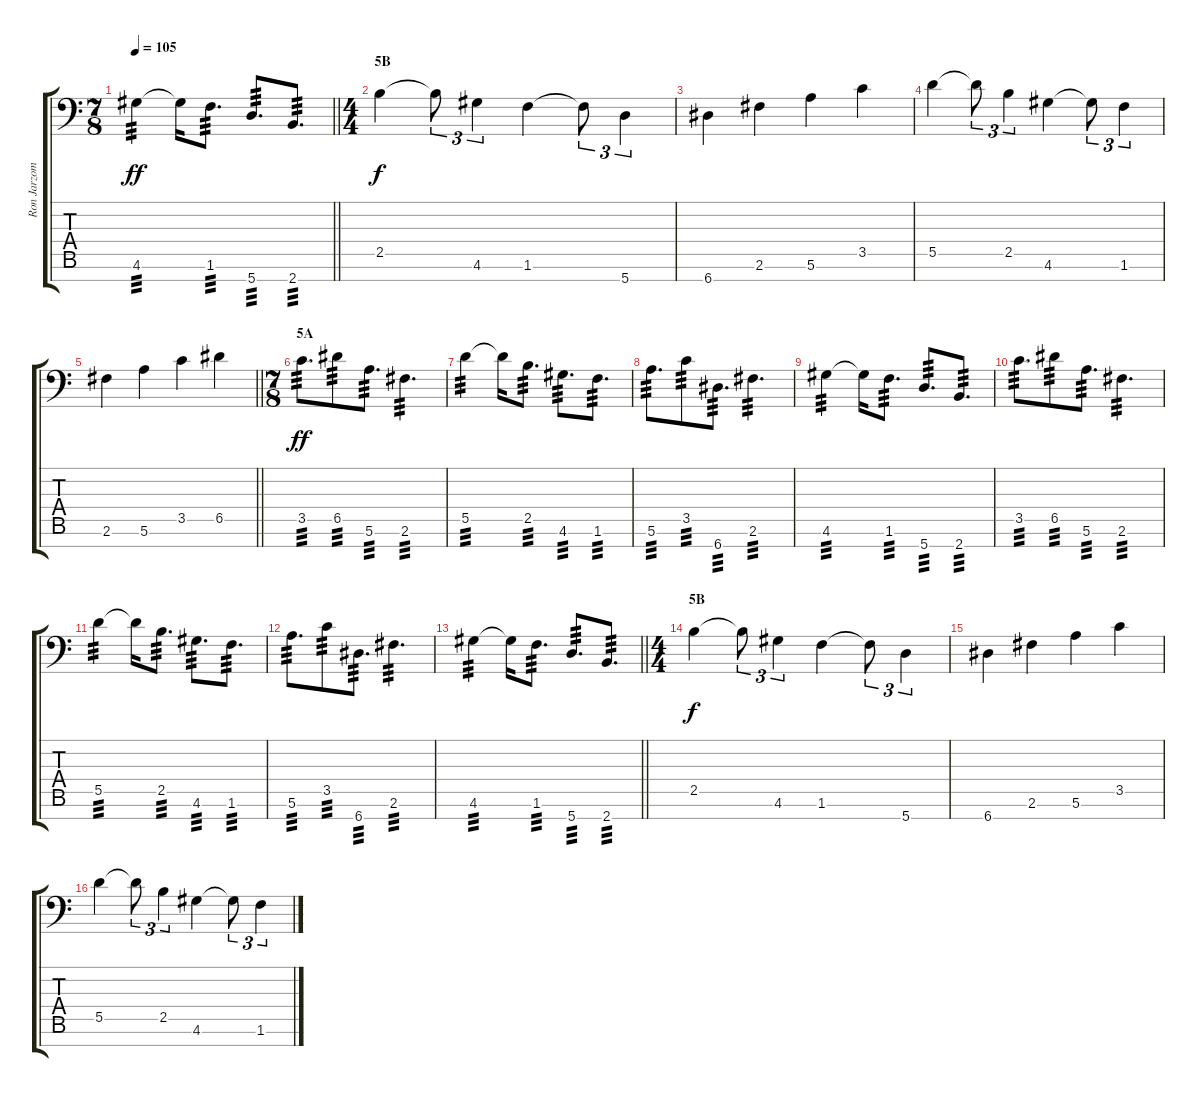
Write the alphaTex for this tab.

\track ("Ron Jarzombek - Rhythm L" "Ron Jarzom") {instrument distortionguitar}
\staff {score tabs}
\tuning (E4 B3 G3 D3 A2 E2 A1) {hide}
\ts (7 8)
\tempo 105
\clef f4
\barLineRight lightlight
\ks c
4.6.4{tp 3 dy ff} 4.6{t}.16 1.6.8{d tp 3} 5.7.8{d tp 3} 2.7.8{d tp 3} |
\ts (4 4)
\section ("" "5B")
2.5.4{dy f volume 13} 2.5{t}.8{tu (3 2)} 4.6.4{tu (3 2)} 1.6.4 1.6{t}.8{tu (3 2)} 5.7.4{tu (3 2)} |
6.7.4 2.6.4 5.6.4 3.5.4 |
5.5.4 5.5{t}.8{tu (3 2)} 2.5.4{tu (3 2)} 4.6.4 4.6{t}.8{tu (3 2)} 1.6.4{tu (3 2)} |
\barLineRight lightlight
2.6.4 5.6.4 3.5.4 6.5.4 |
\ts (7 8)
\section ("" "5A")
3.5.8{d tp 3 dy ff volume 16} 6.5.8{tp 3} 5.6.8{d tp 3} 2.6.4{d tp 3} |
5.5.4{tp 3} 5.5{t}.16 2.5.8{d tp 3} 4.6.8{d tp 3} 1.6.8{d tp 3} |
5.6.8{d tp 3} 3.5.8{tp 3} 6.7.8{d tp 3} 2.6.4{d tp 3} |
4.6.4{tp 3} 4.6{t}.16 1.6.8{d tp 3} 5.7.8{d tp 3} 2.7.8{d tp 3} |
3.5.8{d tp 3} 6.5.8{tp 3} 5.6.8{d tp 3} 2.6.4{d tp 3} |
5.5.4{tp 3} 5.5{t}.16 2.5.8{d tp 3} 4.6.8{d tp 3} 1.6.8{d tp 3} |
5.6.8{d tp 3} 3.5.8{tp 3} 6.7.8{d tp 3} 2.6.4{d tp 3} |
\barLineRight lightlight
4.6.4{tp 3} 4.6{t}.16 1.6.8{d tp 3} 5.7.8{d tp 3} 2.7.8{d tp 3} |
\ts (4 4)
\section ("" "5B")
2.5.4{dy f volume 13} 2.5{t}.8{tu (3 2)} 4.6.4{tu (3 2)} 1.6.4 1.6{t}.8{tu (3 2)} 5.7.4{tu (3 2)} |
6.7.4 2.6.4 5.6.4 3.5.4 |
5.5.4 5.5{t}.8{tu (3 2)} 2.5.4{tu (3 2)} 4.6.4 4.6{t}.8{tu (3 2)} 1.6.4{tu (3 2)}
